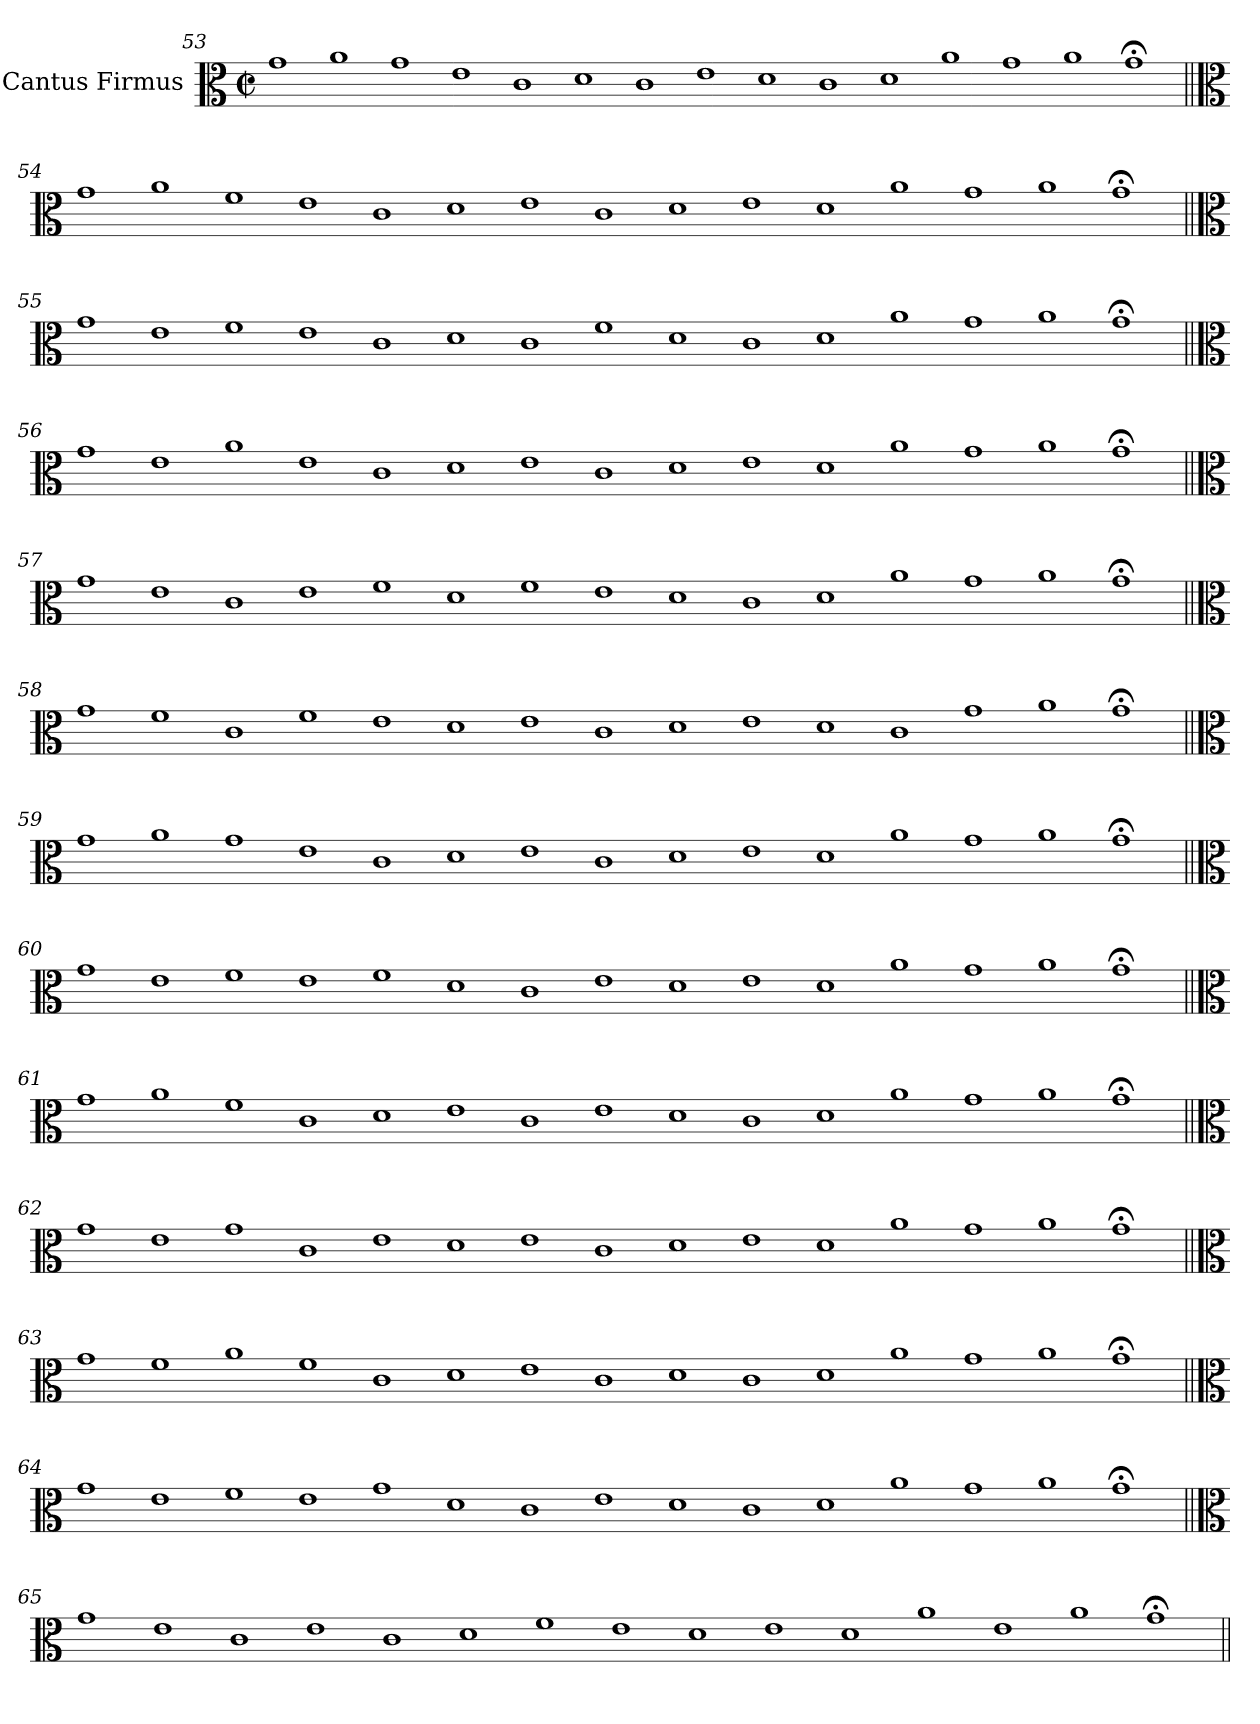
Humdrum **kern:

**kern
*part1
*staff1
*I"Cantus Firmus
*I'cf
!!LO:LB:g=z
*clefC3
*k[]
*M2/2
*met(c|)
=53
1g
1a
1g
1e
1c
1d
1c
1e
1d
1c
1d
1a
1g
1a
1g;<
!!LO:LB:g=z
=54||
*clefC3
1g
1a
1f
1e
1c
1d
1e
1c
1d
1e
1d
1a
1g
1a
1g;<
!!LO:LB:g=z
=55||
*clefC3
1g
1e
1f
1e
1c
1d
1c
1f
1d
1c
1d
1a
1g
1a
1g;<
!!LO:LB:g=z
=56||
*clefC3
1g
1e
1a
1e
1c
1d
1e
1c
1d
1e
1d
1a
1g
1a
1g;<
!!LO:LB:g=z
=57||
*clefC3
1g
1e
1c
1e
1f
1d
1f
1e
1d
1c
1d
1a
1g
1a
1g;<
!!LO:LB:g=z
=58||
*clefC3
1g
1f
1c
1f
1e
1d
1e
1c
1d
1e
1d
1c
1g
1a
1g;<
!!LO:LB:g=z
=59||
*clefC3
1g
1a
1g
1e
1c
1d
1e
1c
1d
1e
1d
1a
1g
1a
1g;<
!!LO:LB:g=z
=60||
*clefC3
1g
1e
1f
1e
1f
1d
1c
1e
1d
1e
1d
1a
1g
1a
1g;<
!!LO:LB:g=z
=61||
*clefC3
1g
1a
1f
1c
1d
1e
1c
1e
1d
1c
1d
1a
1g
1a
1g;<
!!LO:LB:g=z
=62||
*clefC3
1g
1e
1g
1c
1e
1d
1e
1c
1d
1e
1d
1a
1g
1a
1g;<
!!LO:LB:g=z
=63||
*clefC3
1g
1f
1a
1f
1c
1d
1e
1c
1d
1c
1d
1a
1g
1a
1g;<
!!LO:LB:g=z
=64||
*clefC3
1g
1e
1f
1e
1g
1d
1c
1e
1d
1c
1d
1a
1g
1a
1g;<
!!LO:LB:g=z
=65||
*clefC3
1g
1e
1c
1e
1c
1d
1f
1e
1d
1e
1d
1a
1e
1a
1g;<
=||
*-
